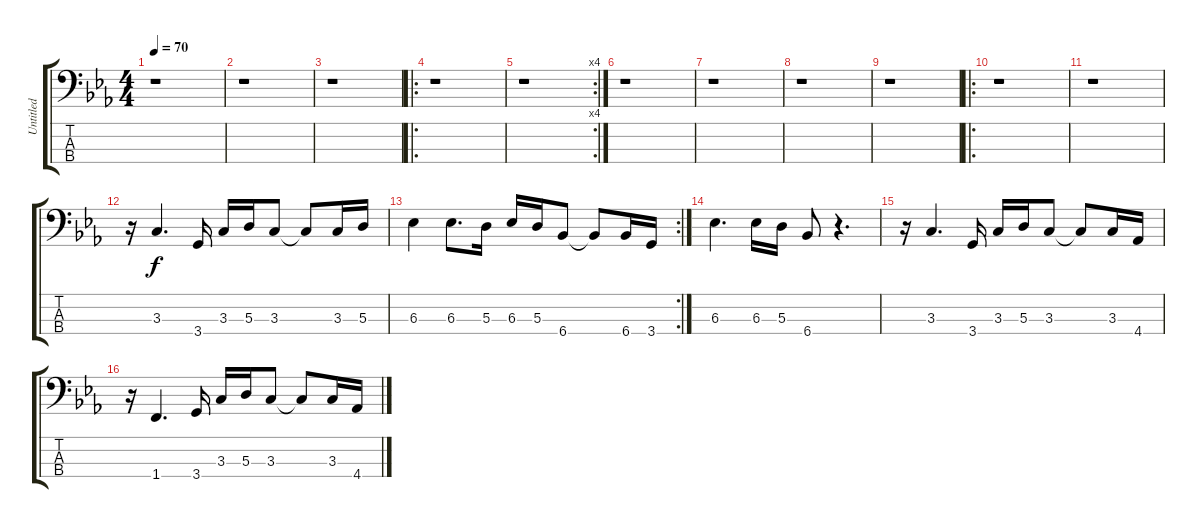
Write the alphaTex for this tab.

\track ("Untitled" "Untitled") {instrument electricbassfinger}
\staff {score tabs}
\tuning (G2 D2 A1 E1) {hide}
\ts (4 4)
\tempo 70
\clef f4
\ks eb
r.1{dy f} |
r.1 |
r.1 |
\ro
r.1 |
\rc 4
r.1 |
r.1 |
r.1 |
r.1 |
r.1 |
\ro
r.1 |
r.1 |
r.16 3.3.4{d} 3.4.16 3.3.16 5.3.16 3.3.8 3.3{t}.8 3.3.16 5.3.16 |
\rc 2
6.3.4 6.3.8{d} 5.3.16 6.3.16 5.3.16 6.4.8 6.4{t}.8 6.4.16 3.4.16 |
6.3.4{d} 6.3.16 5.3.16 6.4.8 r.4{d} |
r.16 3.3.4{d} 3.4.16 3.3.16 5.3.16 3.3.8 3.3{t}.8 3.3.16 4.4.16 |
r.16 1.4.4{d} 3.4.16 3.3.16 5.3.16 3.3.8 3.3{t}.8 3.3.16 4.4.16
